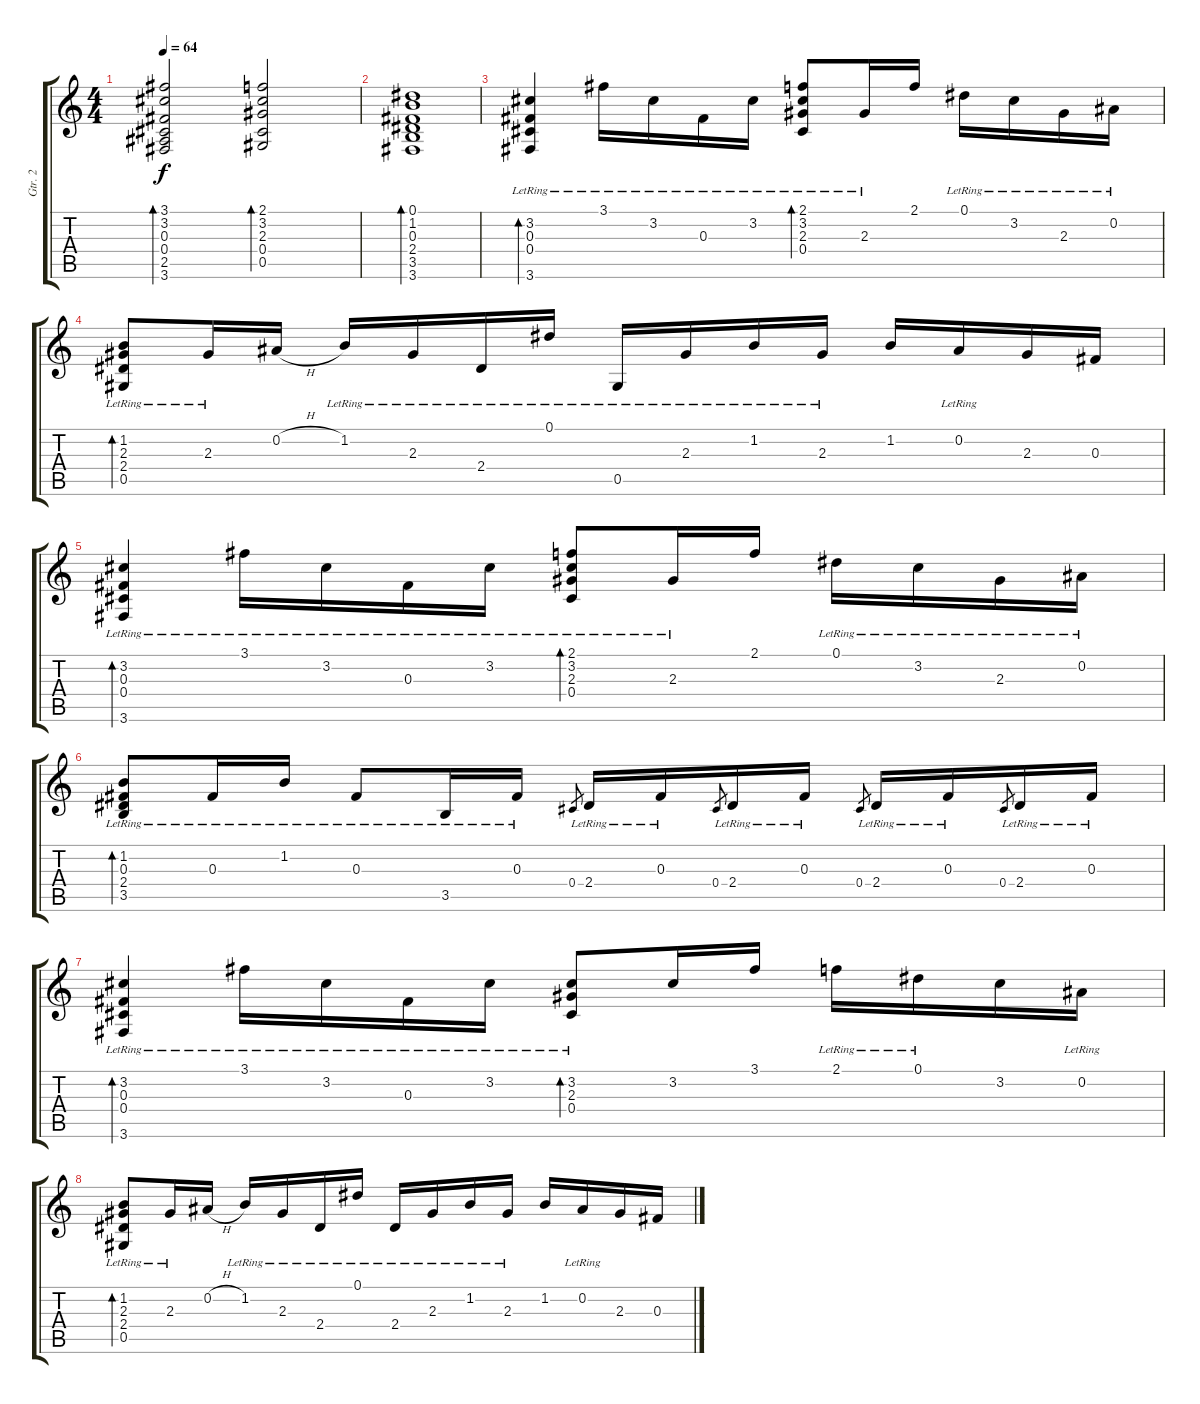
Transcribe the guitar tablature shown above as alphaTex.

\track ("Gtr. 2" "Gtr. 2") {instrument distortionguitar}
\staff {score tabs}
\tuning (Eb4 Bb3 Gb3 Db3 Ab2 Eb2) {hide}
\ts (4 4)
\tempo 64
\clef g2
\ks c
(3.1 3.2 0.3 0.4 2.5 3.6).2{bd 60 dy f volume 8 instrument electricguitarjazz} (2.1 3.2 2.3 0.4 0.5).2{bd 60} |
(0.1 1.2 0.3 2.4 3.5 3.6).1{bd 60} |
(3.2{lr} 0.3{lr} 0.4{lr} 3.6{lr}).4{bd 60 volume 8 instrument electricguitarjazz} 3.1{lr}.16 3.2{lr}.16 0.3{lr}.16 3.2{lr}.16 (2.1{lr} 3.2{lr} 2.3 0.4{lr}).8{bd 60} 2.3{lr}.16 2.1.16 0.1{lr}.16 3.2{lr}.16 2.3{lr}.16 0.2{lr}.16 |
(1.2{lr} 2.3 2.4{lr} 0.5{lr}).8{bd 60} 2.3{lr}.16 0.2{h}.16 1.2{lr}.16 2.3{lr}.16 2.4{lr}.16 0.1{lr}.16 0.5{lr}.16 2.3{lr}.16 1.2{lr}.16 2.3{lr}.16 1.2.16 0.2{lr}.16 2.3.16 0.3.16 |
(3.2{lr} 0.3{lr} 0.4{lr} 3.6{lr}).4{bd 60} 3.1{lr}.16 3.2{lr}.16 0.3{lr}.16 3.2{lr}.16 (2.1{lr} 3.2{lr} 2.3 0.4{lr}).8{bd 60} 2.3{lr}.16 2.1.16 0.1{lr}.16 3.2{lr}.16 2.3{lr}.16 0.2{lr}.16 |
(1.2{lr} 0.3 2.4{lr} 3.5{lr}).8{bd 60} 0.3{lr}.16 1.2{lr}.16 0.3{lr}.8 3.5{lr}.16 0.3{lr}.16 0.4.8{gr} 2.4{lr}.16 0.3{lr}.16 0.4.8{gr} 2.4{lr}.16 0.3{lr}.16 0.4.8{gr} 2.4{lr}.16 0.3{lr}.16 0.4.8{gr} 2.4{lr}.16 0.3{lr}.16 |
(3.2{lr} 0.3{lr} 0.4{lr} 3.6{lr}).4{bd 60 volume 8 instrument electricguitarjazz} 3.1{lr}.16 3.2{lr}.16 0.3{lr}.16 3.2{lr}.16 (3.2{lr} 2.3 0.4{lr}).8{bd 60} 3.2.16 3.1.16 2.1{lr}.16 0.1{lr}.16 3.2.16 0.2{lr}.16 |
(1.2{lr} 2.3 2.4{lr} 0.5{lr}).8{bd 60} 2.3{lr}.16 0.2{h}.16 1.2{lr}.16 2.3{lr}.16 2.4{lr}.16 0.1{lr}.16 2.4{lr}.16 2.3{lr}.16 1.2{lr}.16 2.3{lr}.16 1.2.16 0.2{lr}.16 2.3.16 0.3.16
